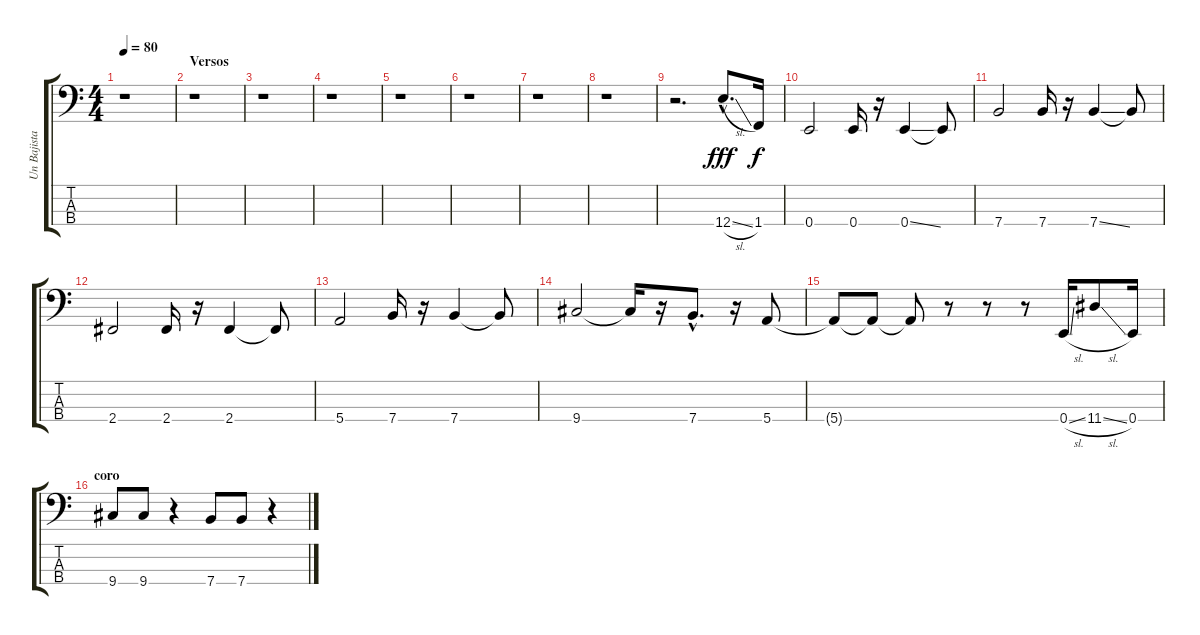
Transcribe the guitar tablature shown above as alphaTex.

\track ("Un Bajista" "Un Bajista") {instrument electricbassfinger}
\staff {score tabs}
\tuning (G2 D2 A1 E1) {hide}
\ts (4 4)
\tempo 80
\tempo 60
\tempo 80
\clef f4
\ks c
r.1{dy fff instrument electricbassfinger} |
\section ("" "Versos")
r.1 |
r.1 |
r.1 |
r.1 |
r.1 |
r.1 |
r.1 |
r.2{d} 12.4{sl hac}.8{d} 1.4.16{dy f} |
0.4.2 0.4.16 r.16 0.4{ss}.4 0.4{t}.8 |
7.4.2 7.4.16 r.16 7.4{ss}.4 7.4{t}.8 |
2.4.2 2.4.16 r.16 2.4.4 2.4{t}.8 |
5.4.2 7.4.16 r.16 7.4.4 7.4{t}.8 |
\section ("" "")
9.4.2 9.4{t}.16 r.16 7.4{hac}.8{d} r.16 5.4.8 |
5.4{t}.8 5.4{t}.8 5.4{t}.8 r.8 r.8 r.8 0.4{sl}.16 11.4{sl}.8 0.4.16 |
\section ("" "coro")
9.4.8 9.4.8 r.4 7.4.8 7.4.8 r.4
